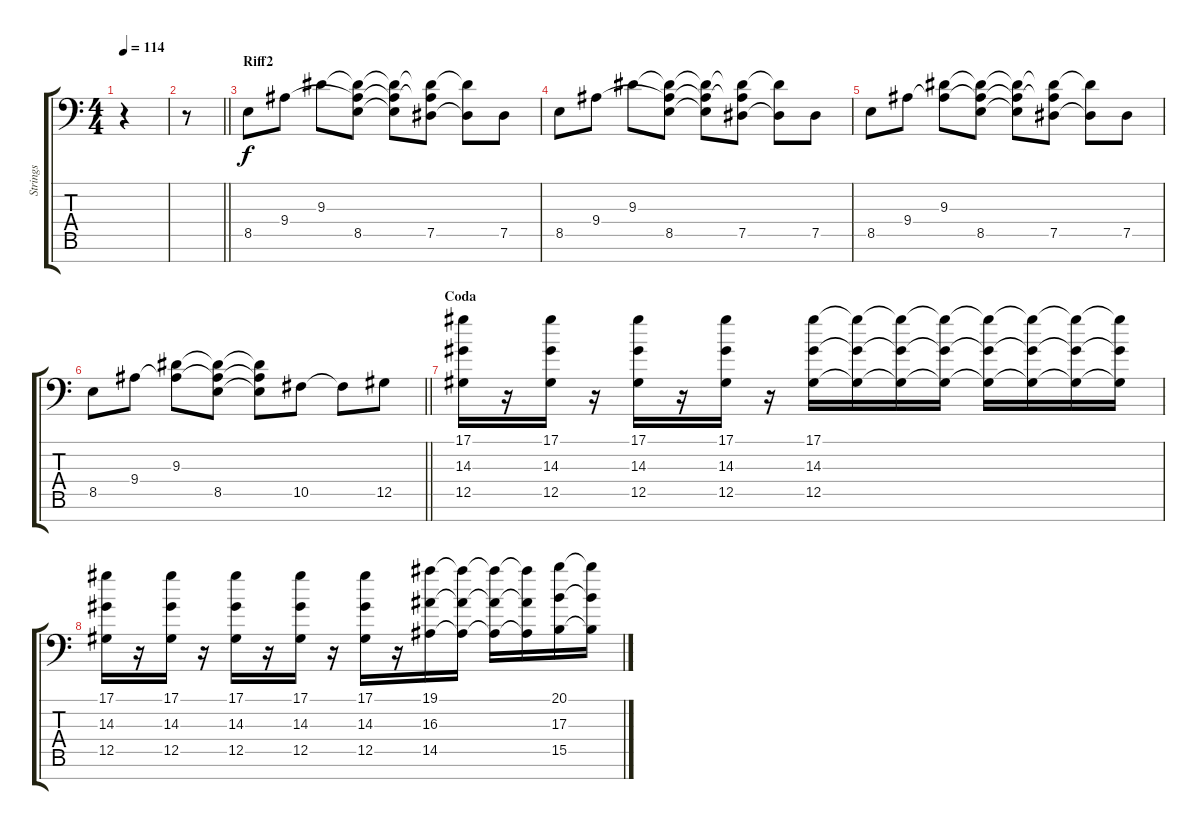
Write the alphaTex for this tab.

\track ("Strings" "Strings") {instrument stringensemble2}
\staff {score tabs}
\tuning (Eb4 Bb3 Gb3 Db3 Ab2 Eb2 Bb1) {hide}
\ts (4 4)
\tempo 114
\clef f4
\ks c
r.4{dy f} |
\barLineRight lightlight
r.8 |
\section ("" "Riff2")
8.5.8 9.4.8 9.3.8 (9.3{t} 9.4{t} 8.5).8 (9.3{t} 9.4{t} 8.5{t}).8 (9.3{t} 9.4{t} 7.5).8 (9.3{t} 7.5{t}).8 7.5.8 |
8.5.8 9.4.8 9.3.8 (9.3{t} 9.4{t} 8.5).8 (9.3{t} 9.4{t} 8.5{t}).8 (9.3{t} 9.4{t} 7.5).8 (9.3{t} 7.5{t}).8 7.5.8 |
8.5.8 9.4.8 (9.3 9.4{t}).8 (9.3{t} 9.4{t} 8.5).8 (9.3{t} 9.4{t} 8.5{t}).8 (9.3{t} 9.4{t} 7.5).8 (9.3{t} 7.5{t}).8 7.5.8 |
\barLineRight lightlight
8.5.8 9.4.8 (9.3 9.4{t}).8 (9.3{t} 9.4{t} 8.5).8 (9.3{t} 9.4{t} 8.5{t}).8 10.5.8 10.5{t}.8 12.5.8 |
\section ("" "Coda")
(17.1 14.3 12.5).16 r.16 (17.1 14.3 12.5).16 r.16 (17.1 14.3 12.5).16 r.16 (17.1 14.3 12.5).16 r.16 (17.1 14.3 12.5).16 (17.1{t} 14.3{t} 12.5{t}).16 (17.1{t} 14.3{t} 12.5{t}).16 (17.1{t} 14.3{t} 12.5{t}).16 (17.1{t} 14.3{t} 12.5{t}).16 (17.1{t} 14.3{t} 12.5{t}).16 (17.1{t} 14.3{t} 12.5{t}).16 (17.1{t} 14.3{t} 12.5{t}).16 |
(17.1 14.3 12.5).16 r.16 (17.1 14.3 12.5).16 r.16 (17.1 14.3 12.5).16 r.16 (17.1 14.3 12.5).16 r.16 (17.1 14.3 12.5).16 r.16 (19.1 16.3 14.5).16 (19.1{t} 16.3{t} 14.5{t}).16 (19.1{t} 16.3{t} 14.5{t}).16 (19.1{t} 16.3{t} 14.5{t}).16 (20.1 17.3 15.5).16 (20.1{t} 17.3{t} 15.5{t}).16
